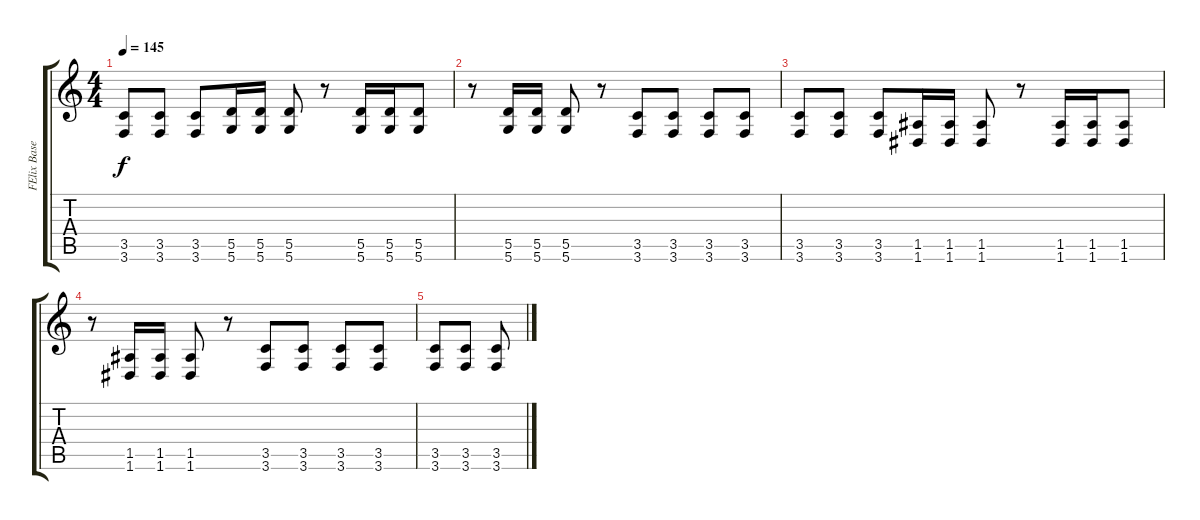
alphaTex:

\track ("FElix Base" "FElix Base") {instrument distortionguitar}
\staff {score tabs}
\tuning (E4 B3 G3 D3 A2 D2) {hide}
\ts (4 4)
\tempo 145
\clef g2
\ks c
(3.5 3.6).8{dy f} (3.5 3.6).8 (3.5 3.6).8 (5.5 5.6).16 (5.5 5.6).16 (5.5 5.6).8 r.8 (5.5 5.6).16 (5.5 5.6).16 (5.5 5.6).8 |
r.8 (5.5 5.6).16 (5.5 5.6).16 (5.5 5.6).8 r.8 (3.5 3.6).8 (3.5 3.6).8 (3.5 3.6).8 (3.5 3.6).8 |
(3.5 3.6).8 (3.5 3.6).8 (3.5 3.6).8 (1.5 1.6).16 (1.5 1.6).16 (1.5 1.6).8 r.8 (1.5 1.6).16 (1.5 1.6).16 (1.5 1.6).8 |
r.8 (1.5 1.6).16 (1.5 1.6).16 (1.5 1.6).8 r.8 (3.5 3.6).8 (3.5 3.6).8 (3.5 3.6).8 (3.5 3.6).8 |
(3.5 3.6).8 (3.5 3.6).8 (3.5 3.6).8
